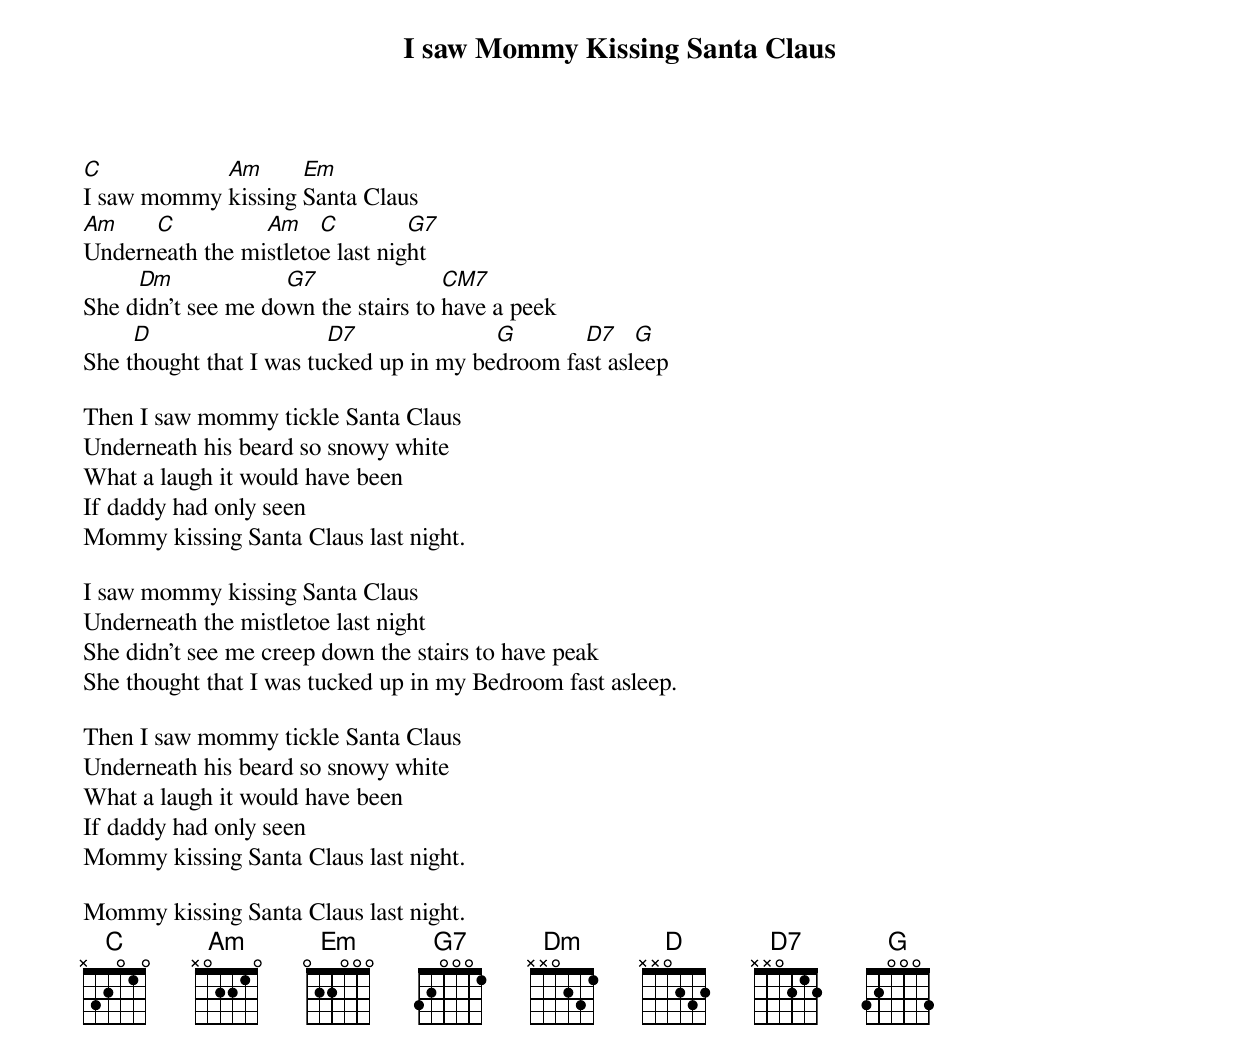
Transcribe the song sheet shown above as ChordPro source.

{t:I saw Mommy Kissing Santa Claus}
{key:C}

[C]I saw mommy [Am]kissing [Em]Santa Claus
[Am]Undern[C]eath the mi[Am]stleto[C]e last nig[G7]ht
She d[Dm]idn't see me do[G7]wn the stairs to [CM7]have a peek
She t[D]hought that I was tu[D7]cked up in my be[G]droom fa[D7]st asl[G]eep

Then I saw mommy tickle Santa Claus
Underneath his beard so snowy white
What a laugh it would have been
If daddy had only seen
Mommy kissing Santa Claus last night.

I saw mommy kissing Santa Claus
Underneath the mistletoe last night
She didn't see me creep down the stairs to have peak
She thought that I was tucked up in my Bedroom fast asleep.

Then I saw mommy tickle Santa Claus
Underneath his beard so snowy white
What a laugh it would have been
If daddy had only seen
Mommy kissing Santa Claus last night.

Mommy kissing Santa Claus last night.
